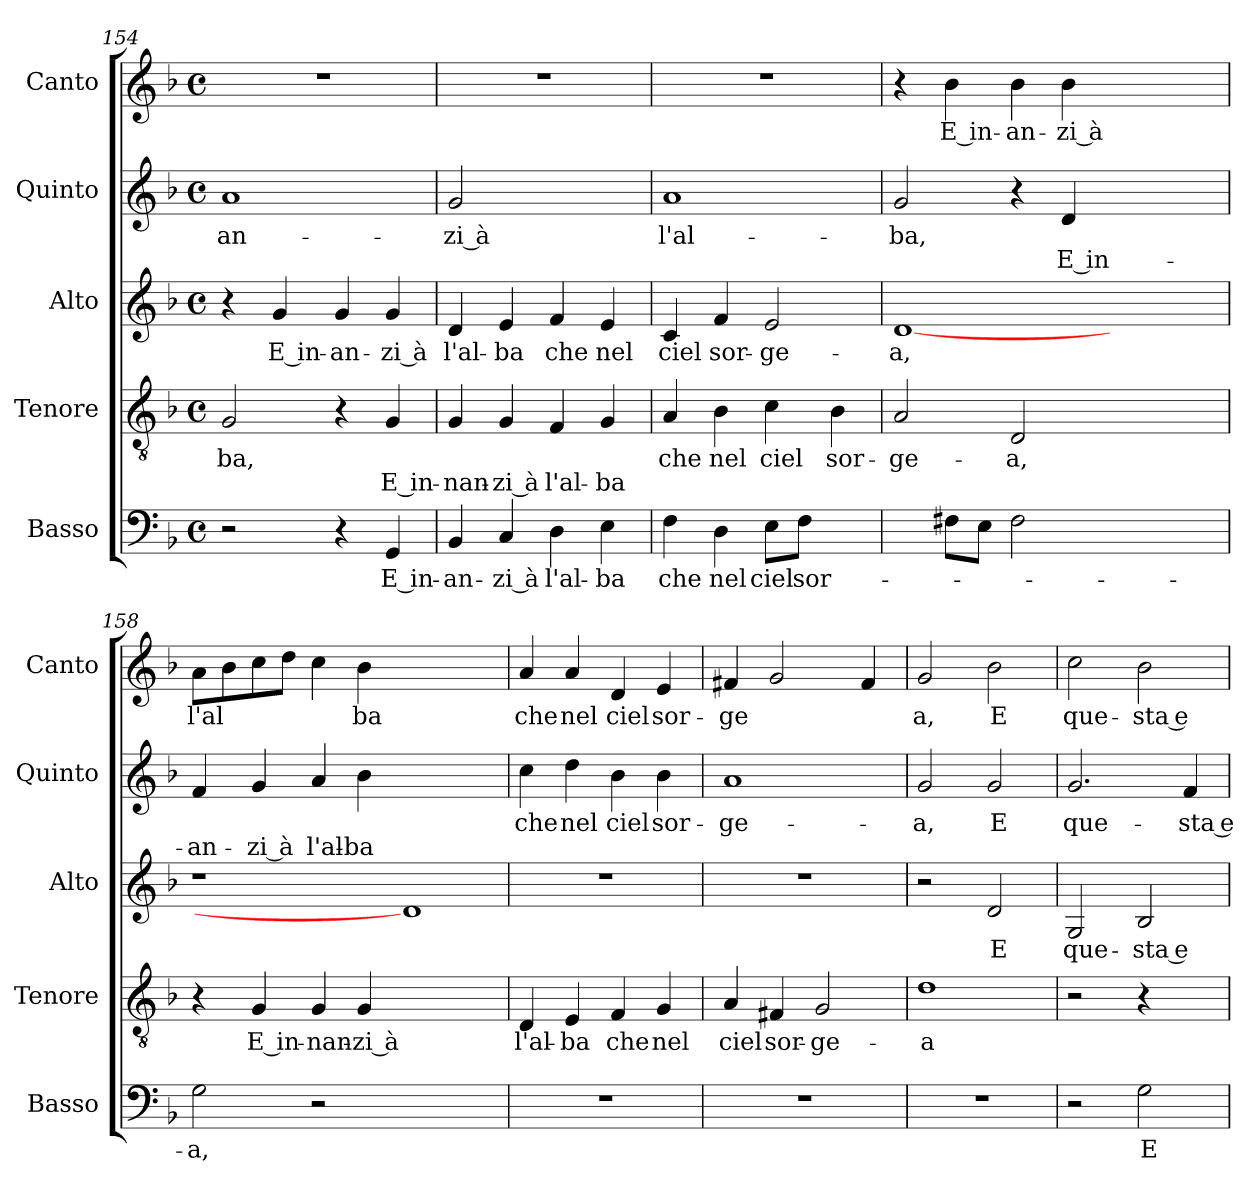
**kern	**text	**kern	**text	**text	**kern	**text	**kern	**text	**text	**kern	**text
*part5	*part5	*part4	*part4	*part4	*part3	*part3	*part2	*part2	*part2	*part1	*part1
*staff5	*staff5	*staff4	*staff4	*staff4	*staff3	*staff3	*staff2	*staff2	*staff2	*staff1	*staff1
*I"Basso	*	*I"Tenore	*	*	*I"Alto	*	*I"Quinto	*	*	*I"Canto	*
*I'Basso	*	*I'Tenore	*	*	*I'Alto	*	*I'Quinto	*	*	*I'Canto	*
*clefF4	*	*clefGv2	*	*	*clefG2	*	*clefG2	*	*	*clefG2	*
*k[b-]	*	*k[b-]	*	*	*k[b-]	*	*k[b-]	*	*	*k[b-]	*
*F:	*	*F:	*	*	*F:	*	*F:	*	*	*F:	*
*M4/4	*	*M4/4	*	*	*M4/4	*	*M4/4	*	*	*M4/4	*
*met(c)	*	*met(c)	*	*	*met(c)	*	*met(c)	*	*	*met(c)	*
=154	=154	=154	=154	=154	=154	=154	=154	=154	=154	=154	=154
!	!	!	!LO:LY:b	!	!	!	!	!LO:LY:b	!	!	!
2r	.	2G/	-ba,	.	4r	.	1a	-an-	.	1r	.
!	!	!	!	!	!	!LO:LY:b	!	!	!	!	!
.	.	.	.	.	4g/	E in-	.	.	.	.	.
!	!	!	!	!	!	!LO:LY:b	!	!	!	!	!
4r	.	4r	.	.	4g/	-an-	.	.	.	.	.
!	!LO:LY:b	!	!	!LO:LY:b	!	!LO:LY:b	!	!	!	!	!
4GG/	E in-	4G/	.	E in-	4g/	-zi à	.	.	.	.	.
=155	=155	=155	=155	=155	=155	=155	=155	=155	=155	=155	=155
!	!LO:LY:b	!	!	!LO:LY:b	!	!LO:LY:b	!	!LO:LY:b	!	!	!
4BB-/	-an-	4G/	.	-nan-	4d/	l'al-	2g/	-zi à	.	1r	.
!	!LO:LY:b	!	!	!LO:LY:b	!	!LO:LY:b	!	!	!	!	!
4C/	-zi à	4G/	.	-zi à	4e/	-ba	.	.	.	.	.
!	!LO:LY:b	!	!	!LO:LY:b	!	!LO:LY:b	!	!	!	!	!
4D\	l'al-	4F/	.	l'al-	4f/	che	2ryy	.	.	.	.
!	!LO:LY:b	!	!	!LO:LY:b	!	!LO:LY:b	!	!	!	!	!
4E\	-ba	4G/	.	-ba	4e/	nel	.	.	.	.	.
!!LO:LB:g=z
=156	=156	=156	=156	=156	=156	=156	=156	=156	=156	=156	=156
!	!LO:LY:b	!	!LO:LY:b	!	!	!LO:LY:b	!	!LO:LY:b	!	!	!
4F\	che	4A/	che	.	4c/	ciel	1a	l'al-	.	1r	.
!	!LO:LY:b	!	!LO:LY:b	!	!	!LO:LY:b	!	!	!	!	!
4D\	nel	4B-\	nel	.	4f/	sor-	.	.	.	.	.
!	!LO:LY:b	!	!LO:LY:b	!	!	!LO:LY:b	!	!	!	!	!
8E\L	ciel	4c\	ciel	.	2e/	-ge-	.	.	.	.	.
!	!LO:LY:b	!	!	!	!	!	!	!	!	!	!
8F\J	sor-	.	.	.	.	.	.	.	.	.	.
!	!LO:LY:b	!	!LO:LY:b	!	!	!	!	!	!	!	!
[4G\yy	-ge-	4B-\	sor-	.	.	.	.	.	.	.	.
!!LO:PB:g=z
=157	=157	=157	=157	=157	=157	=157	=157	=157	=157	=157	=157
!	!	!	!LO:LY:b	!	!	!LO:LY:b	!	!LO:LY:b	!	!	!
4G\yy]	.	2A/	-ge-	.	[1d	-a,	2g/	-ba,	.	4r	.
!	!	!	!	!	!	!	!	!	!	!	!LO:LY:b
8F#X\L	.	.	.	.	.	.	.	.	.	4b-\	E in-
8E\J	.	.	.	.	.	.	.	.	.	.	.
!	!	!	!LO:LY:b	!	!	!	!	!	!	!	!LO:LY:b
2F#i\	.	2D/	-a,	.	.	.	4r	.	.	4b-\	-an-
!	!	!	!	!	!	!	!	!	!LO:LY:b	!	!LO:LY:b
.	.	.	.	.	.	.	4d/	.	E in-	4b-\	-zi à
1ryy	.	1ryy	.	.	1ryy	.	1ryy	.	.	1ryy	.
=158	=158	=158	=158	=158	=158	=158	=158	=158	=158	=158	=158
!	!LO:LY:b	!	!	!	!	!	!	!	!LO:LY:b	!	!LO:LY:b
2G\	-a,	4r	.	.	1r	.	4f/	.	-an-	8a\L	l'al
.	.	.	.	.	.	.	.	.	.	8b-\	.
!	!	!	!LO:LY:b	!	!	!	!	!	!LO:LY:b	!	!
.	.	4G/	E in-	.	.	.	4g/	.	-zi à	8cc\	.
.	.	.	.	.	.	.	.	.	.	8dd\J	.
!	!	!	!LO:LY:b	!	!	!	!	!	!LO:LY:b	!	!
2r	.	4G/	-nan-	.	.	.	4a/	.	l'al-	4cc\	.
!	!	!	!LO:LY:b	!	!	!	!	!	!LO:LY:b	!	!LO:LY:b
.	.	4G/	-zi à	.	.	.	4b-\	.	-ba	4b-\	ba
1ryy	.	1ryy	.	.	1d]	.	1ryy	.	.	1ryy	.
=159	=159	=159	=159	=159	=159	=159	=159	=159	=159	=159	=159
!	!	!	!LO:LY:b	!	!	!	!	!LO:LY:b	!	!	!LO:LY:b
1r	.	4D/	l'al-	.	1r	.	4cc\	che	.	4a/	che
!	!	!	!LO:LY:b	!	!	!	!	!LO:LY:b	!	!	!LO:LY:b
.	.	4E/	-ba	.	.	.	4dd\	nel	.	4a/	nel
!	!	!	!LO:LY:b	!	!	!	!	!LO:LY:b	!	!	!LO:LY:b
.	.	4F/	che	.	.	.	4b-\	ciel	.	4d/	ciel
!	!	!	!LO:LY:b	!	!	!	!	!LO:LY:b	!	!	!LO:LY:b
.	.	4G/	nel	.	.	.	4b-\	sor-	.	4e/	sor-
=160	=160	=160	=160	=160	=160	=160	=160	=160	=160	=160	=160
!	!	!	!LO:LY:b	!	!	!	!	!LO:LY:b	!	!	!LO:LY:b
1r	.	4A/	ciel	.	1r	.	1a	-ge-	.	4f#X/	-ge
!	!	!	!LO:LY:b	!	!	!	!	!	!	!	!
.	.	4F#X/	sor-	.	.	.	.	.	.	2g/	.
!	!	!	!LO:LY:b	!	!	!	!	!	!	!	!
.	.	2G/	-ge-	.	.	.	.	.	.	.	.
.	.	.	.	.	.	.	.	.	.	4f#i/	.
=161	=161	=161	=161	=161	=161	=161	=161	=161	=161	=161	=161
!	!	!	!LO:LY:b	!	!	!	!	!LO:LY:b	!	!	!LO:LY:b
1r	.	1d	-a	.	2r	.	2g/	-a,	.	2g/	a,
!	!	!	!	!	!	!LO:LY:b	!	!LO:LY:b	!	!	!LO:LY:b
.	.	.	.	.	2d/	E	2g/	E	.	2b-\	E
!!LO:LB:g=z
=162	=162	=162	=162	=162	=162	=162	=162	=162	=162	=162	=162
!	!	!	!	!	!	!LO:LY:b	!	!LO:LY:b	!	!	!LO:LY:b
2r	.	2r	.	.	2G/	que-	2.g/	que-	.	2cc\	que-
!	!LO:LY:b	!	!	!	!	!LO:LY:b	!	!	!	!	!LO:LY:b
2G\	E	4r	.	.	2B-/	-sta e	.	.	.	2b-\	-sta e
!	!	!	!LO:LY:b	!	!	!	!	!LO:LY:b	!	!	!
.	.	[4G/yy	E__	.	.	.	4f/	-sta e	.	.	.
=	=	=	=	=	=	=	=	=	=	=	=
*-	*-	*-	*-	*-	*-	*-	*-	*-	*-	*-	*-
